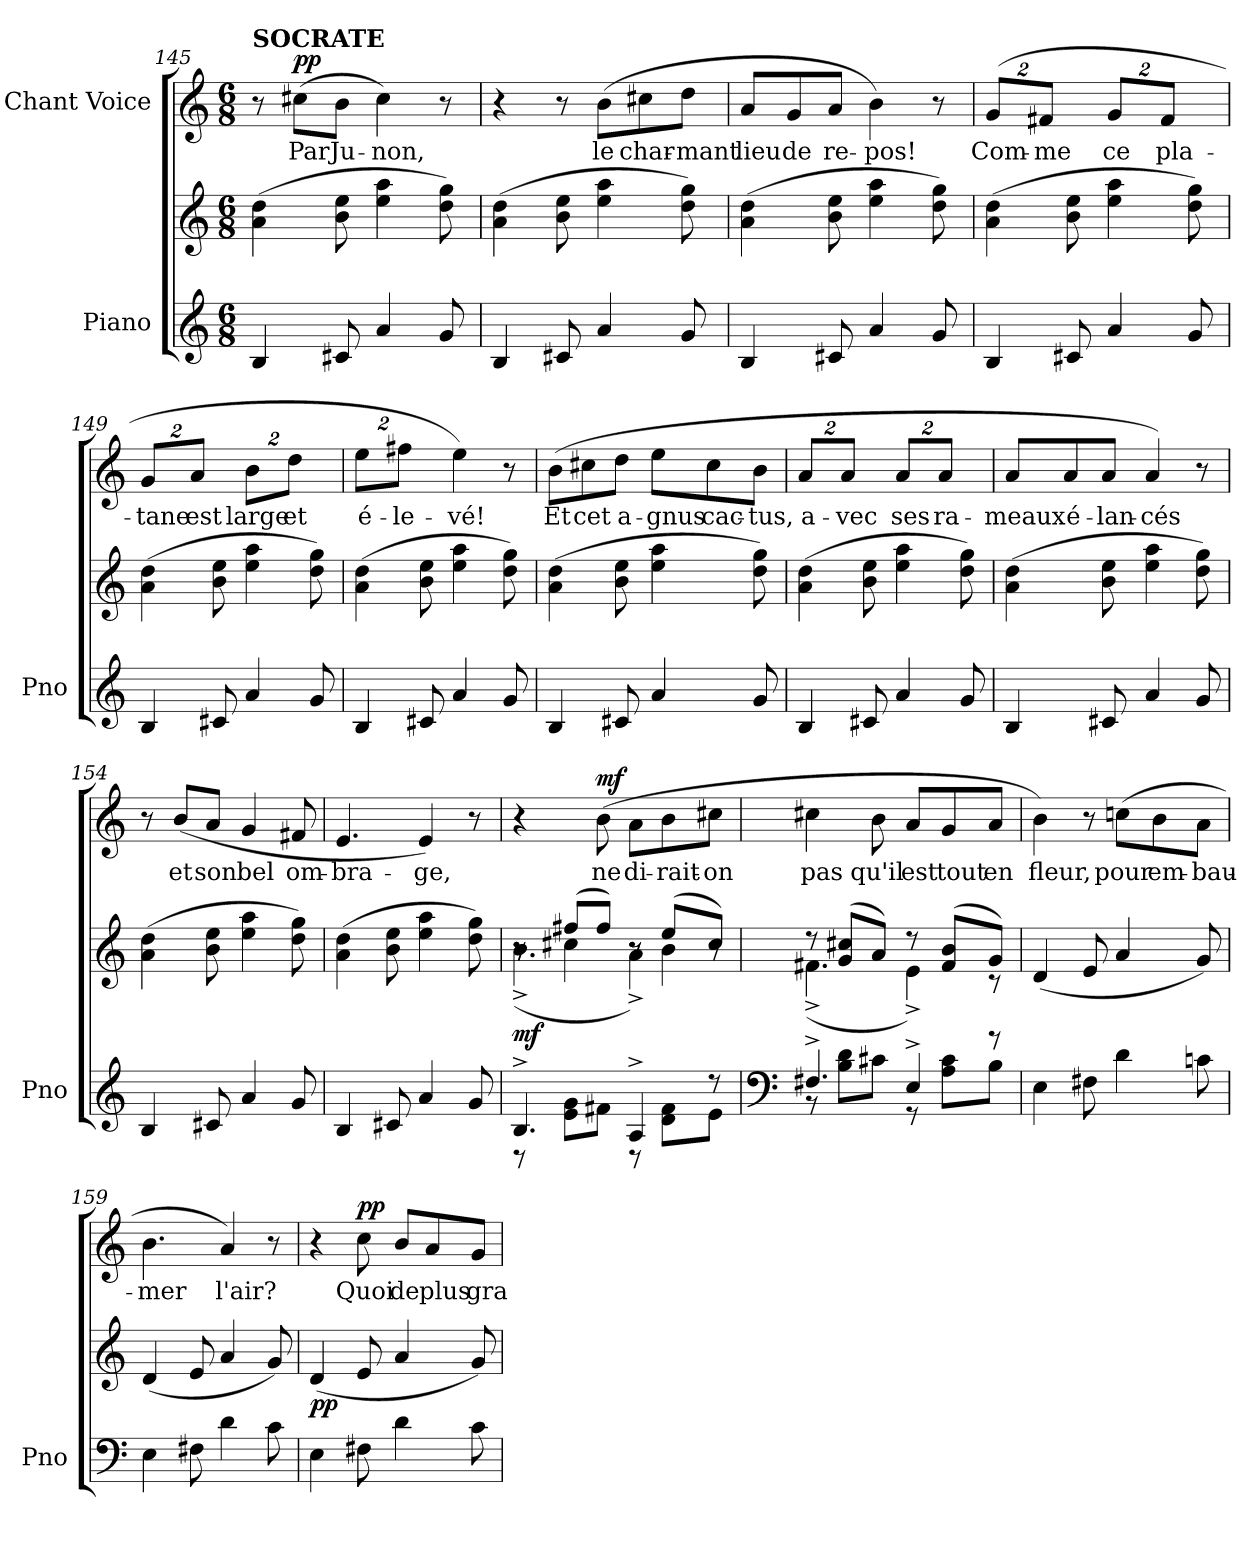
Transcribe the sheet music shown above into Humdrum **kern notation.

**kern	**kern	**dynam	**kern	**text	**dynam
*part2	*part2	*part2	*part1	*part1	*part1
*staff3	*staff2	*staff2/3	*staff1	*staff1	*staff1
*I"Piano	*	*	*I"Chant Voice	*	*
*I'Pno	*	*	*	*	*
*clefG2	*clefG2	*	*clefG2	*	*
*k[]	*k[]	*	*k[]	*	*
*M6/8	*M6/8	*	*M6/8	*	*
=145	=145	=145	=145	=145	=145
!	!	!	!LO:TX:a:B:t=SOCRATE	!	!
4B/	(>4a\ 4dd\	.	8r	.	.
!	!	!	!	!	!LO:DY:a
.	.	.	(8cc#X\L	Par	pp
8c#X/	8b\ 8ee\	.	8b\J	Ju-	.
4a/	4ee\ 4aa\	.	4cc#\)	-non,	.
8g/	8dd\ 8gg\)	.	8r	.	.
=146	=146	=146	=146	=146	=146
4B/	(>4a\ 4dd\	.	4r	.	.
8c#X/	8b\ 8ee\	.	8r	.	.
4a/	4ee\ 4aa\	.	(8b\L	le	.
.	.	.	8cc#X\	char-	.
8g/	8dd\ 8gg\)	.	8dd\J	-mant	.
=147	=147	=147	=147	=147	=147
4B/	(>4a\ 4dd\	.	8a/L	lieu	.
.	.	.	8g/	de	.
8c#X/	8b\ 8ee\	.	8a/J	re-	.
4a/	4ee\ 4aa\	.	4b\)	-pos!	.
8g/	8dd\ 8gg\)	.	8r	.	.
=148	=148	=148	=148	=148	=148
4B/	(>4a\ 4dd\	.	(16%3g/L	Com-	.
.	.	.	16%3f#X/J	-me	.
8c#X/	8b\ 8ee\	.	.	.	.
4a/	4ee\ 4aa\	.	16%3g/L	ce	.
.	.	.	16%3f#/J	pla-	.
8g/	8dd\ 8gg\)	.	.	.	.
=149	=149	=149	=149	=149	=149
4B/	(>4a\ 4dd\	.	16%3g/L	-tane	.
.	.	.	16%3a/J	est	.
8c#X/	8b\ 8ee\	.	.	.	.
4a/	4ee\ 4aa\	.	16%3b\L	large	.
.	.	.	16%3dd\J	et	.
8g/	8dd\ 8gg\)	.	.	.	.
=150	=150	=150	=150	=150	=150
4B/	(>4a\ 4dd\	.	16%3ee\L	é-	.
.	.	.	16%3ff#X\J	-le-	.
8c#X/	8b\ 8ee\	.	.	.	.
4a/	4ee\ 4aa\	.	4ee\)	-vé!	.
8g/	8dd\ 8gg\)	.	8r	.	.
=151	=151	=151	=151	=151	=151
4B/	(>4a\ 4dd\	.	(8b\L	Et	.
.	.	.	8cc#X\	cet	.
8c#X/	8b\ 8ee\	.	8dd\J	a-	.
4a/	4ee\ 4aa\	.	8ee\L	-gnus	.
.	.	.	8cc#\	cac-	.
8g/	8dd\ 8gg\)	.	8b\J	-tus,	.
=152	=152	=152	=152	=152	=152
4B/	(>4a\ 4dd\	.	16%3a/L	a-	.
.	.	.	16%3a/J	-vec	.
8c#X/	8b\ 8ee\	.	.	.	.
4a/	4ee\ 4aa\	.	16%3a/L	ses	.
.	.	.	16%3a/J	ra-	.
8g/	8dd\ 8gg\)	.	.	.	.
=153	=153	=153	=153	=153	=153
4B/	(>4a\ 4dd\	.	8a/L	-meaux	.
.	.	.	8a/	é-	.
8c#X/	8b\ 8ee\	.	8a/J	-lan-	.
4a/	4ee\ 4aa\	.	4a/)	-cés	.
8g/	8dd\ 8gg\)	.	8r	.	.
=154	=154	=154	=154	=154	=154
4B/	(>4a\ 4dd\	.	8r	.	.
.	.	.	(8b/L	et	.
8c#X/	8b\ 8ee\	.	8a/J	son	.
4a/	4ee\ 4aa\	.	4g/	bel	.
8g/	8dd\ 8gg\)	.	8f#X/	om-	.
=155	=155	=155	=155	=155	=155
4B/	(>4a\ 4dd\	.	4.e/	-bra-	.
8c#X/	8b\ 8ee\	.	.	.	.
4a/	4ee\ 4aa\	.	4e/)	-ge,	.
8g/	8dd\ 8gg\)	.	8r	.	.
=156	=156	=156	=156	=156	=156
*^	*^	*	*	*	*
*	*	*	*^	*	*	*	*
!	!	!	!	!	!LO:DY:b	!	!	!
4.B^/	8r	8r	(4.b^\	8r	mf	4r	.	.
.	8e\ 8g\L	(8ff#X/L	.	4cc#X\	.	.	.	.
!	!	!	!	!	!	!	!	!LO:DY:a
.	8f#X\J	8ff#/J)	.	.	.	(8b\	ne	mf
4A^/	8r	8r	4a^\)	8r	.	8a\L	di-	.
.	8d\ 8f#\L	(8ee/L	.	4b\	.	8b\	-rait-	.
8r	8e\J	8cc#/J)	8r	.	.	8cc#X\J	-on	.
*	*	*v	*v	*v	*	*	*	*
=157	=157	=157	=157	=157	=157	=157
*clefF4	*	*	*	*	*	*
*	*	*^	*	*	*	*
4.F#X^/	8r	8r	(4.f#X^\	.	4cc#X\	pas	.
.	8B\ 8d\L	(8g/ 8cc#X/L	.	.	.	.	.
.	8c#X\J	8a/J)	.	.	8b\	qu'il	.
4E^/	8r	8r	4e^\)	.	8a/L	est	.
.	8A\ 8c#\L	(8f#/ 8b/L	.	.	8g/	tout	.
8r	8B\J	8g/J)	8r	.	8a/J	en	.
*v	*v	*	*	*	*	*	*
*	*v	*v	*	*	*	*
=158	=158	=158	=158	=158	=158
4E\	(>4d/	.	4b\)	fleur,	.
8F#X\	8e/	.	8r	.	.
4d\	4a/	.	(8ccni\L	pour	.
.	.	.	8b\	em-	.
8cni\	8g/)	.	8a\J	-bau-	.
=159	=159	=159	=159	=159	=159
4E\	(>4d/	.	4.b\	-mer	.
8F#X\	8e/	.	.	.	.
4d\	4a/	.	4a/)	l'air?	.
8c\	8g/)	.	8r	.	.
=160	=160	=160	=160	=160	=160
!	!	!LO:DY:b	!	!	!
4E\	(>4d/	pp	4r	.	.
!	!	!	!	!	!LO:DY:a
8F#X\	8e/	.	8cc\	Quoi	pp
4d\	4a/	.	8b/L	de	.
.	.	.	8a/	plus	.
8c\	8g/)	.	8g/J	gra-	.
=	=	=	=	=	=
*-	*-	*-	*-	*-	*-
